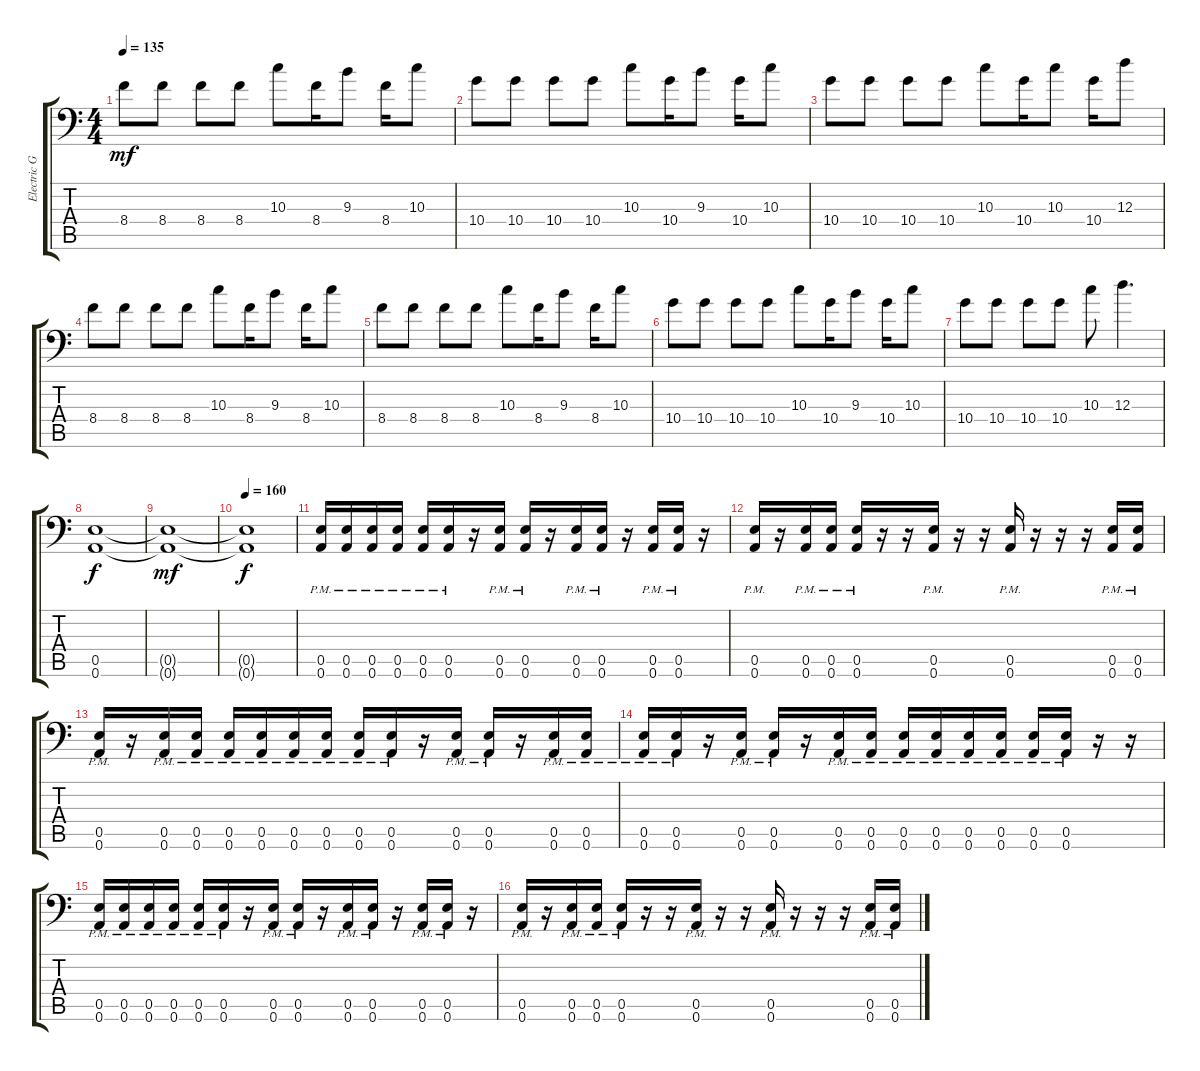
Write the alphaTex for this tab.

\track ("Electric Guitar" "Electric G") {instrument distortionguitar}
\staff {score tabs}
\tuning (B3 Gb3 D3 A2 E2 A1) {hide}
\ts (4 4)
\tempo 135
\clef f4
\ks c
8.4.8{dy mf} 8.4.8 8.4.8 8.4.8 10.3.8 8.4.16 9.3.8 8.4.16 10.3.8 |
10.4.8 10.4.8 10.4.8 10.4.8 10.3.8 10.4.16 9.3.8 10.4.16 10.3.8 |
10.4.8 10.4.8 10.4.8 10.4.8 10.3.8 10.4.16 10.3.8 10.4.16 12.3.8 |
8.4.8 8.4.8 8.4.8 8.4.8 10.3.8 8.4.16 9.3.8 8.4.16 10.3.8 |
8.4.8 8.4.8 8.4.8 8.4.8 10.3.8 8.4.16 9.3.8 8.4.16 10.3.8 |
10.4.8 10.4.8 10.4.8 10.4.8 10.3.8 10.4.16 9.3.8 10.4.16 10.3.8 |
10.4.8 10.4.8 10.4.8 10.4.8 10.3.8 12.3.4{d} |
(0.5 0.6).1{dy f} |
(0.5{t} 0.6{t}).1{dy mf} |
\tempo 160
(0.5{t} 0.6{t}).1{dy f} |
(0.5{pm} 0.6{pm}).16 (0.5{pm} 0.6{pm}).16 (0.5{pm} 0.6{pm}).16 (0.5{pm} 0.6{pm}).16 (0.5{pm} 0.6{pm}).16 (0.5{pm} 0.6{pm}).16 r.16 (0.5{pm} 0.6{pm}).16 (0.5{pm} 0.6{pm}).16 r.16 (0.5{pm} 0.6{pm}).16 (0.5{pm} 0.6{pm}).16 r.16 (0.5{pm} 0.6{pm}).16 (0.5{pm} 0.6{pm}).16 r.16 |
(0.5{pm} 0.6{pm}).16 r.16 (0.5{pm} 0.6{pm}).16 (0.5{pm} 0.6{pm}).16 (0.5{pm} 0.6{pm}).16 r.16 r.16 (0.5{pm} 0.6{pm}).16 r.16 r.16 (0.5{pm} 0.6{pm}).16 r.16 r.16 r.16 (0.5{pm} 0.6{pm}).16 (0.5{pm} 0.6{pm}).16 |
(0.5{pm} 0.6{pm}).16 r.16 (0.5{pm} 0.6{pm}).16 (0.5{pm} 0.6{pm}).16 (0.5{pm} 0.6{pm}).16 (0.5{pm} 0.6{pm}).16 (0.5{pm} 0.6{pm}).16 (0.5{pm} 0.6{pm}).16 (0.5{pm} 0.6{pm}).16 (0.5{pm} 0.6{pm}).16 r.16 (0.5{pm} 0.6{pm}).16 (0.5{pm} 0.6{pm}).16 r.16 (0.5{pm} 0.6{pm}).16 (0.5{pm} 0.6{pm}).16 |
(0.5{pm} 0.6{pm}).16 (0.5{pm} 0.6{pm}).16 r.16 (0.5{pm} 0.6{pm}).16 (0.5{pm} 0.6{pm}).16 r.16 (0.5{pm} 0.6{pm}).16 (0.5{pm} 0.6{pm}).16 (0.5{pm} 0.6{pm}).16 (0.5{pm} 0.6{pm}).16 (0.5{pm} 0.6{pm}).16 (0.5{pm} 0.6{pm}).16 (0.5{pm} 0.6{pm}).16 (0.5{pm} 0.6{pm}).16 r.16 r.16 |
(0.5{pm} 0.6{pm}).16 (0.5{pm} 0.6{pm}).16 (0.5{pm} 0.6{pm}).16 (0.5{pm} 0.6{pm}).16 (0.5{pm} 0.6{pm}).16 (0.5{pm} 0.6{pm}).16 r.16 (0.5{pm} 0.6{pm}).16 (0.5{pm} 0.6{pm}).16 r.16 (0.5{pm} 0.6{pm}).16 (0.5{pm} 0.6{pm}).16 r.16 (0.5{pm} 0.6{pm}).16 (0.5{pm} 0.6{pm}).16 r.16 |
(0.5{pm} 0.6{pm}).16 r.16 (0.5{pm} 0.6{pm}).16 (0.5{pm} 0.6{pm}).16 (0.5{pm} 0.6{pm}).16 r.16 r.16 (0.5{pm} 0.6{pm}).16 r.16 r.16 (0.5{pm} 0.6{pm}).16 r.16 r.16 r.16 (0.5{pm} 0.6{pm}).16 (0.5{pm} 0.6{pm}).16
